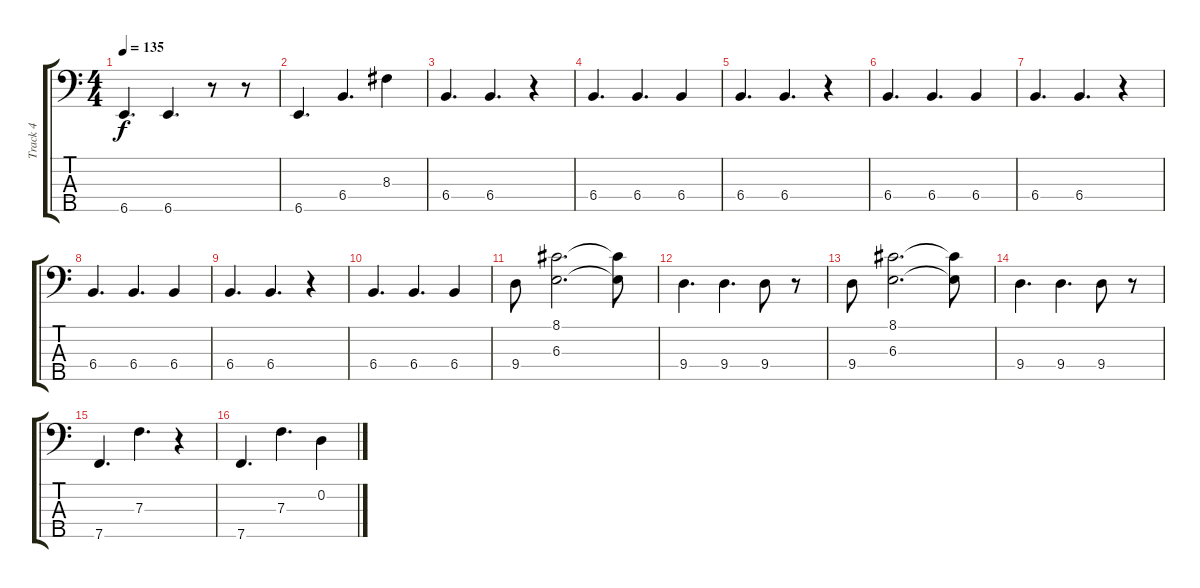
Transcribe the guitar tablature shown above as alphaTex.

\track ("Track 4" "Track 4") {instrument fretlessbass}
\staff {score tabs}
\tuning (F2 D2 Bb1 F1 Bb0) {hide}
\ts (4 4)
\tempo 135
\clef f4
\ks c
6.5.4{d dy f} 6.5.4{d} r.8 r.8 |
6.5.4{d} 6.4.4{d} 8.3.4 |
6.4.4{d} 6.4.4{d} r.4 |
6.4.4{d} 6.4.4{d} 6.4.4 |
6.4.4{d} 6.4.4{d} r.4 |
6.4.4{d} 6.4.4{d} 6.4.4 |
6.4.4{d} 6.4.4{d} r.4 |
6.4.4{d} 6.4.4{d} 6.4.4 |
6.4.4{d} 6.4.4{d} r.4 |
6.4.4{d} 6.4.4{d} 6.4.4 |
9.4.8 (8.1 6.3).2{d} (8.1{t} 6.3{t}).8 |
9.4.4{d} 9.4.4{d} 9.4.8 r.8 |
9.4.8 (8.1 6.3).2{d} (8.1{t} 6.3{t}).8 |
9.4.4{d} 9.4.4{d} 9.4.8 r.8 |
7.5.4{d} 7.3.4{d} r.4 |
7.5.4{d} 7.3.4{d} 0.2.4
